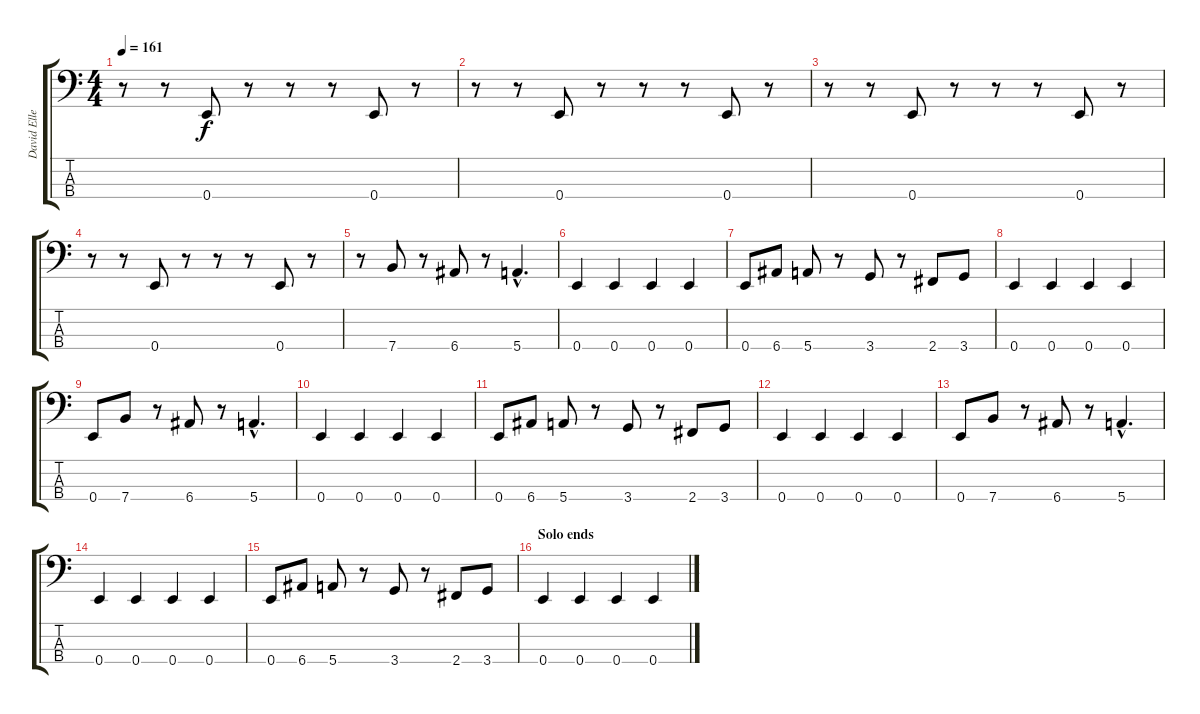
\track ("David Ellefson" "David Elle") {instrument electricbasspick}
\staff {score tabs}
\tuning (G2 D2 A1 E1) {hide}
\ts (4 4)
\tempo 161
\clef f4
\ks c
r.8{dy f} r.8 0.4.8 r.8 r.8 r.8 0.4.8 r.8 |
r.8 r.8 0.4.8 r.8 r.8 r.8 0.4.8 r.8 |
r.8 r.8 0.4.8 r.8 r.8 r.8 0.4.8 r.8 |
r.8 r.8 0.4.8 r.8 r.8 r.8 0.4.8 r.8 |
r.8 7.4.8 r.8 6.4.8 r.8 5.4{hac}.4{d} |
0.4.4 0.4.4 0.4.4 0.4.4 |
0.4.8 6.4.8 5.4.8 r.8 3.4.8 r.8 2.4.8 3.4.8 |
0.4.4 0.4.4 0.4.4 0.4.4 |
0.4.8 7.4.8 r.8 6.4.8 r.8 5.4{hac}.4{d} |
0.4.4 0.4.4 0.4.4 0.4.4 |
0.4.8 6.4.8 5.4.8 r.8 3.4.8 r.8 2.4.8 3.4.8 |
0.4.4 0.4.4 0.4.4 0.4.4 |
0.4.8 7.4.8 r.8 6.4.8 r.8 5.4{hac}.4{d} |
0.4.4 0.4.4 0.4.4 0.4.4 |
0.4.8 6.4.8 5.4.8 r.8 3.4.8 r.8 2.4.8 3.4.8 |
\section ("" "Solo ends")
0.4.4 0.4.4 0.4.4 0.4.4
